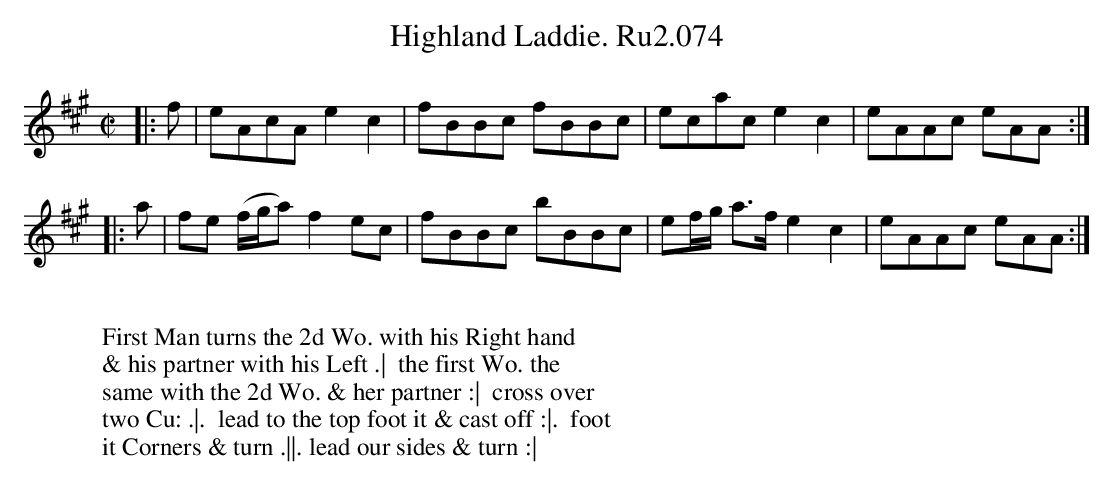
X:1
T:Highland Laddie. Ru2.074
L:1/8
M:C|
K:A
|:f|eAcA e2c2|fBBc fBBc|ecac e2c2|eAAc eAA :|
|: a|fe (f/g/a) f2 ec|fBBc bBBc|ef/g/ a>f e2c2|eAAc eAA :|
W:
W: First Man turns the 2d Wo. with his Right hand
W: & his partner with his Left .|  the first Wo. the
W: same with the 2d Wo. & her partner :|  cross over
W: two Cu: .|.  lead to the top foot it & cast off :|.  foot
W: it Corners & turn .||. lead our sides & turn :|
